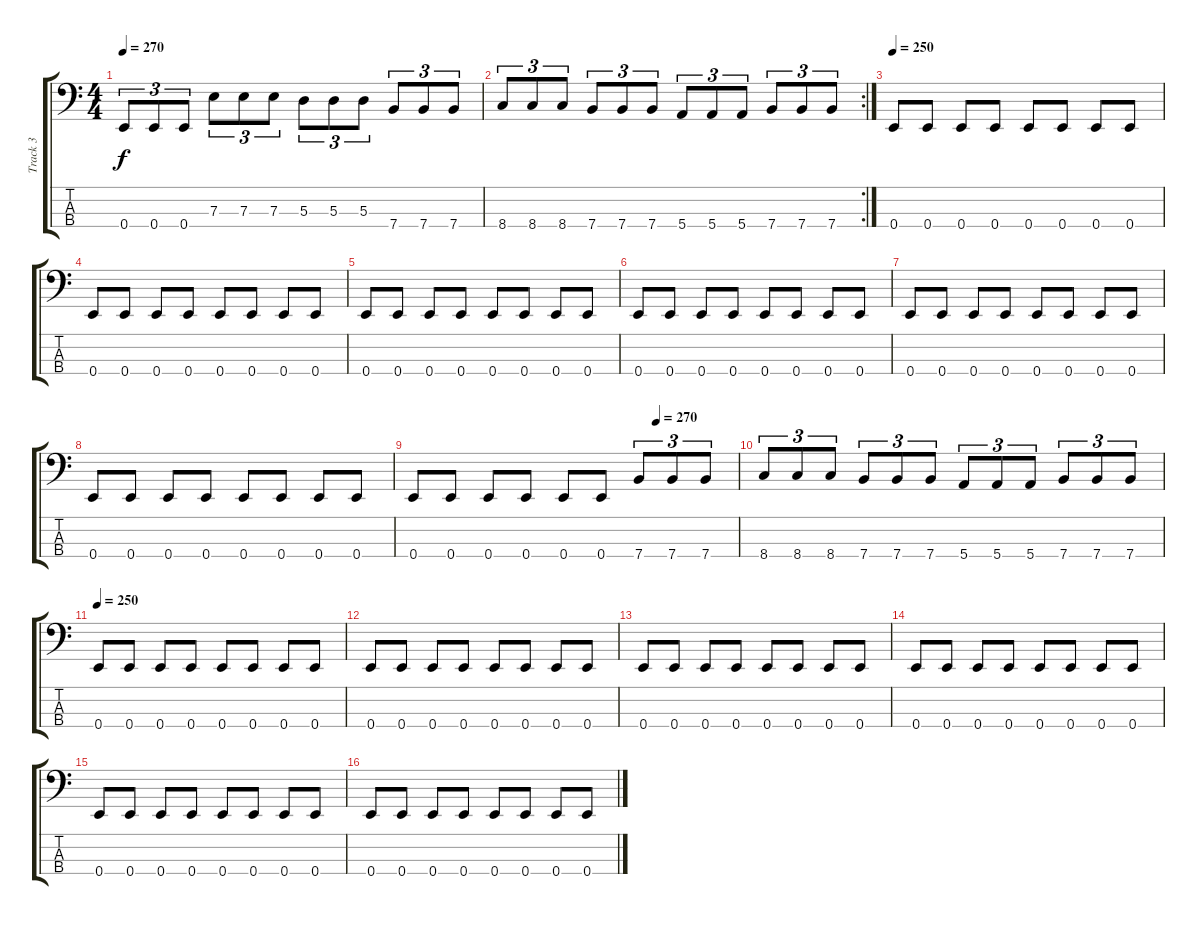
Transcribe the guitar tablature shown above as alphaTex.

\track ("Track 3" "Track 3") {instrument electricbasspick}
\staff {score tabs}
\tuning (G2 D2 A1 E1) {hide}
\ts (4 4)
\tempo 270
\clef f4
\ks c
0.4.8{tu (3 2) dy f} 0.4.8{tu (3 2)} 0.4.8{tu (3 2)} 7.3.8{tu (3 2)} 7.3.8{tu (3 2)} 7.3.8{tu (3 2)} 5.3.8{tu (3 2)} 5.3.8{tu (3 2)} 5.3.8{tu (3 2)} 7.4.8{tu (3 2)} 7.4.8{tu (3 2)} 7.4.8{tu (3 2)} |
\rc 2
8.4.8{tu (3 2)} 8.4.8{tu (3 2)} 8.4.8{tu (3 2)} 7.4.8{tu (3 2)} 7.4.8{tu (3 2)} 7.4.8{tu (3 2)} 5.4.8{tu (3 2)} 5.4.8{tu (3 2)} 5.4.8{tu (3 2)} 7.4.8{tu (3 2)} 7.4.8{tu (3 2)} 7.4.8{tu (3 2)} |
\tempo 250
0.4.8 0.4.8 0.4.8 0.4.8 0.4.8 0.4.8 0.4.8 0.4.8 |
0.4.8 0.4.8 0.4.8 0.4.8 0.4.8 0.4.8 0.4.8 0.4.8 |
0.4.8 0.4.8 0.4.8 0.4.8 0.4.8 0.4.8 0.4.8 0.4.8 |
0.4.8 0.4.8 0.4.8 0.4.8 0.4.8 0.4.8 0.4.8 0.4.8 |
0.4.8 0.4.8 0.4.8 0.4.8 0.4.8 0.4.8 0.4.8 0.4.8 |
0.4.8 0.4.8 0.4.8 0.4.8 0.4.8 0.4.8 0.4.8 0.4.8 |
\tempo (270 0.75)
0.4.8 0.4.8 0.4.8 0.4.8 0.4.8 0.4.8 7.4.8{tu (3 2)} 7.4.8{tu (3 2)} 7.4.8{tu (3 2)} |
8.4.8{tu (3 2)} 8.4.8{tu (3 2)} 8.4.8{tu (3 2)} 7.4.8{tu (3 2)} 7.4.8{tu (3 2)} 7.4.8{tu (3 2)} 5.4.8{tu (3 2)} 5.4.8{tu (3 2)} 5.4.8{tu (3 2)} 7.4.8{tu (3 2)} 7.4.8{tu (3 2)} 7.4.8{tu (3 2)} |
\tempo 248
\tempo 250
0.4.8 0.4.8 0.4.8 0.4.8 0.4.8 0.4.8 0.4.8 0.4.8 |
0.4.8 0.4.8 0.4.8 0.4.8 0.4.8 0.4.8 0.4.8 0.4.8 |
0.4.8 0.4.8 0.4.8 0.4.8 0.4.8 0.4.8 0.4.8 0.4.8 |
0.4.8 0.4.8 0.4.8 0.4.8 0.4.8 0.4.8 0.4.8 0.4.8 |
0.4.8 0.4.8 0.4.8 0.4.8 0.4.8 0.4.8 0.4.8 0.4.8 |
0.4.8 0.4.8 0.4.8 0.4.8 0.4.8 0.4.8 0.4.8 0.4.8
